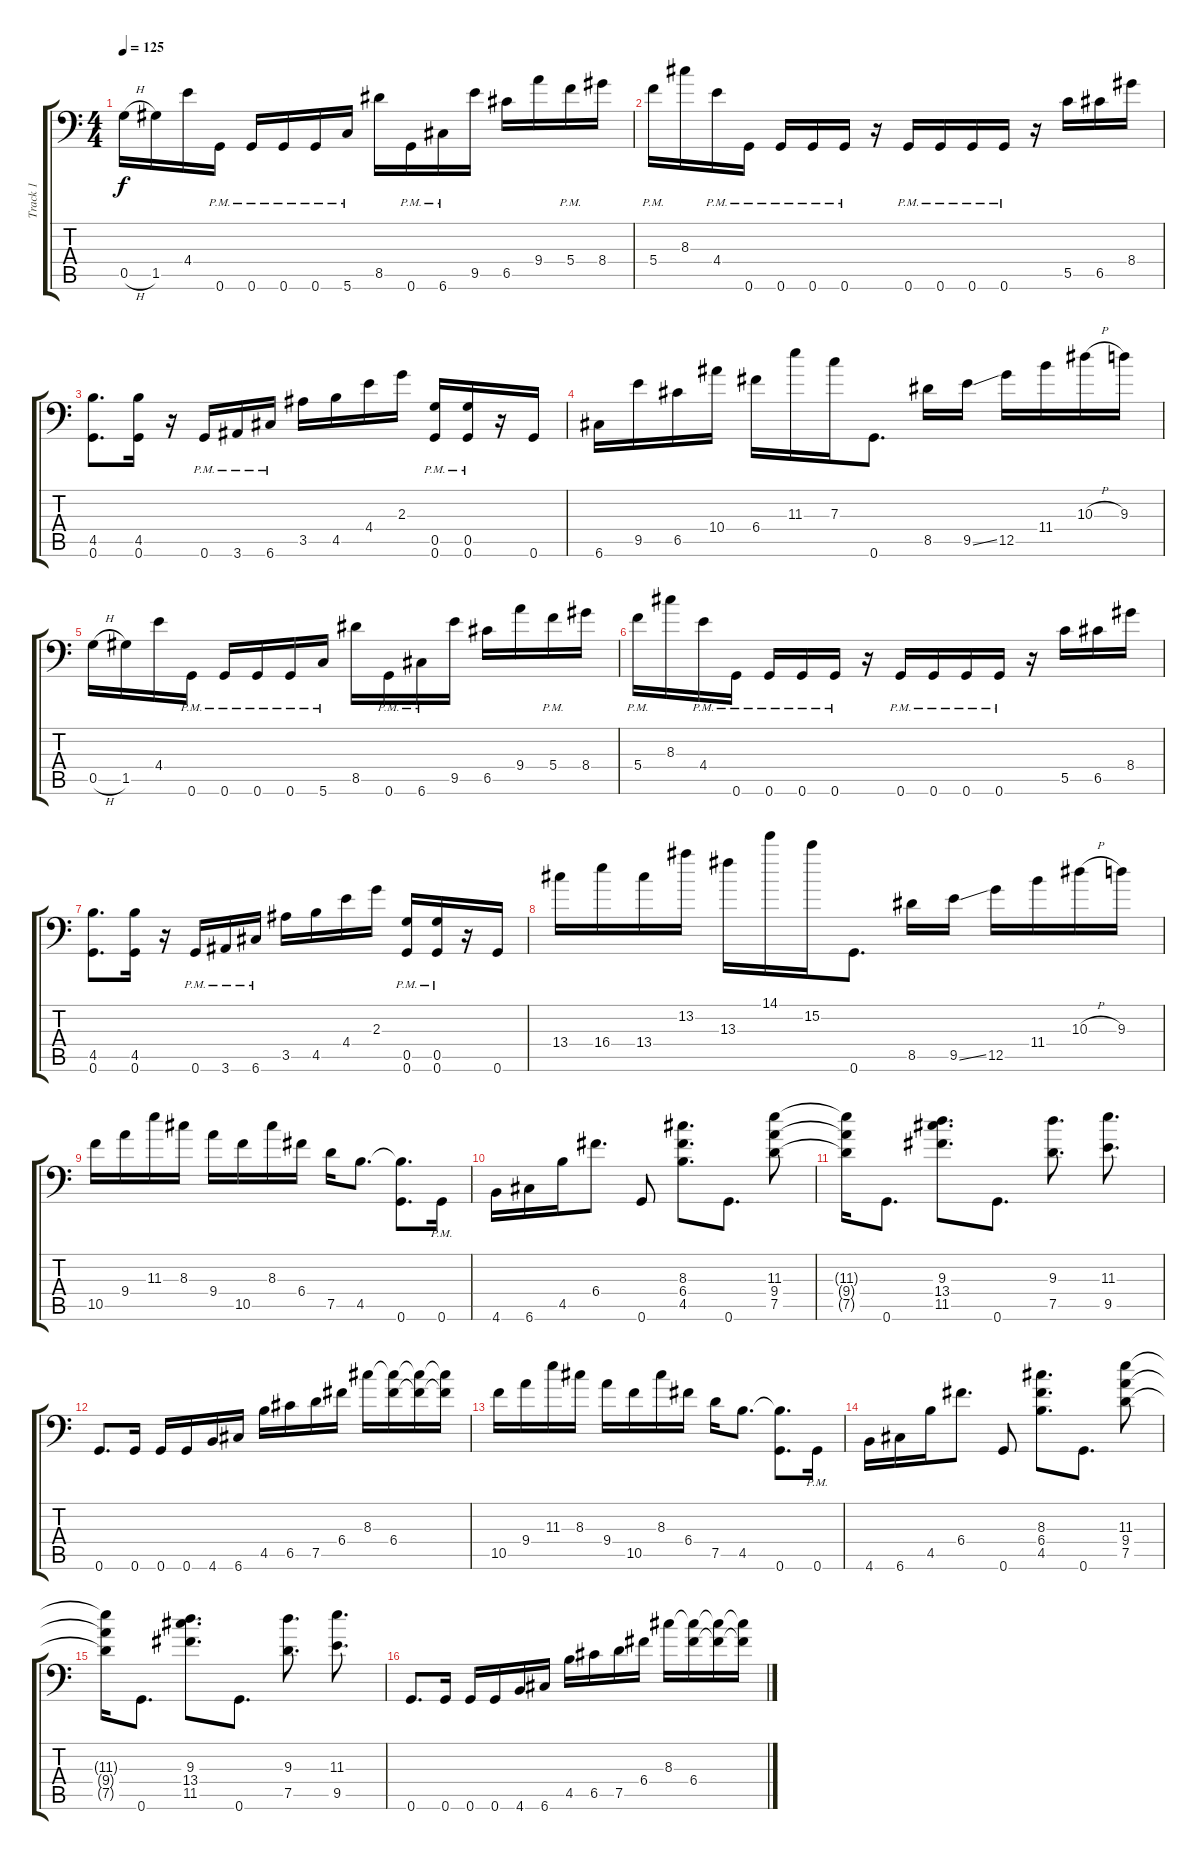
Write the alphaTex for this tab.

\track ("Track 1" "Track 1") {instrument distortionguitar}
\staff {score tabs}
\tuning (D4 A3 F3 C3 G2 G1) {hide}
\ts (4 4)
\tempo 125
\clef f4
\ks c
0.5{h}.16{dy f} 1.5.16 4.4.16 0.6{pm}.16 0.6{pm}.16 0.6{pm}.16 0.6{pm}.16 5.6{pm}.16 8.5.16 0.6{pm}.16 6.6{pm}.16 9.5.16 6.5.16 9.4.16 5.4{pm}.16 8.4.16 |
5.4{pm}.16 8.3.16 4.4{pm}.16 0.6{pm}.16 0.6{pm}.16 0.6{pm}.16 0.6{pm}.16 r.16 0.6{pm}.16 0.6{pm}.16 0.6{pm}.16 0.6{pm}.16 r.16 5.5.16 6.5.16 8.4.16 |
(4.5 0.6).8{d} (4.5 0.6).16 r.16 0.6{pm}.16 3.6{pm}.16 6.6{pm}.16 3.5.16 4.5.16 4.4.16 2.3.16 (0.5{pm} 0.6{pm}).16 (0.5{pm} 0.6{pm}).16 r.16 0.6.16 |
6.6.16 9.5.16 6.5.16 10.4.16 6.4.16 11.3.16 7.3.16 0.6.8{d} 8.5.16 9.5{ss}.16 12.5.16 11.4.16 10.3{h}.16 9.3.16 |
0.5{h}.16 1.5.16 4.4.16 0.6{pm}.16 0.6{pm}.16 0.6{pm}.16 0.6{pm}.16 5.6{pm}.16 8.5.16 0.6{pm}.16 6.6{pm}.16 9.5.16 6.5.16 9.4.16 5.4{pm}.16 8.4.16 |
5.4{pm}.16 8.3.16 4.4{pm}.16 0.6{pm}.16 0.6{pm}.16 0.6{pm}.16 0.6{pm}.16 r.16 0.6{pm}.16 0.6{pm}.16 0.6{pm}.16 0.6{pm}.16 r.16 5.5.16 6.5.16 8.4.16 |
(4.5 0.6).8{d} (4.5 0.6).16 r.16 0.6{pm}.16 3.6{pm}.16 6.6{pm}.16 3.5.16 4.5.16 4.4.16 2.3.16 (0.5{pm} 0.6{pm}).16 (0.5{pm} 0.6{pm}).16 r.16 0.6.16 |
13.4.16 16.4.16 13.4.16 13.2.16 13.3.16 14.1.16 15.2.16 0.6.8{d} 8.5.16 9.5{ss}.16 12.5.16 11.4.16 10.3{h}.16 9.3.16 |
10.5.16 9.4.16 11.3.16 8.3.16 9.4.16 10.5.16 8.3.16 6.4.16 7.5.16 4.5.8{d} (4.5{t} 0.6).8{d} 0.6{pm}.16 |
4.6.16 6.6.16 4.5.16 6.4.8{d} 0.6.8 (8.3 6.4 4.5).8{d} 0.6.8{d} (11.3 9.4 7.5).8 |
(11.3{t} 9.4{t} 7.5{t}).16 0.6.8{d} (9.3 13.4 11.5).8{d} 0.6.8{d} (9.3 7.5).8{d} (11.3 9.5).8{d} |
0.6.8{d} 0.6.16 0.6.16 0.6.16 4.6.16 6.6.16 4.5.16 6.5.16 7.5.16 6.4.16 8.3.16 (8.3{t} 6.4).16 (8.3{t} 6.4{t}).16 (8.3{t} 6.4{t}).16 |
10.5.16 9.4.16 11.3.16 8.3.16 9.4.16 10.5.16 8.3.16 6.4.16 7.5.16 4.5.8{d} (4.5{t} 0.6).8{d} 0.6{pm}.16 |
4.6.16 6.6.16 4.5.16 6.4.8{d} 0.6.8 (8.3 6.4 4.5).8{d} 0.6.8{d} (11.3 9.4 7.5).8 |
(11.3{t} 9.4{t} 7.5{t}).16 0.6.8{d} (9.3 13.4 11.5).8{d} 0.6.8{d} (9.3 7.5).8{d} (11.3 9.5).8{d} |
0.6.8{d} 0.6.16 0.6.16 0.6.16 4.6.16 6.6.16 4.5.16 6.5.16 7.5.16 6.4.16 8.3.16 (8.3{t} 6.4).16 (8.3{t} 6.4{t}).16 (8.3{t} 6.4{t}).16
